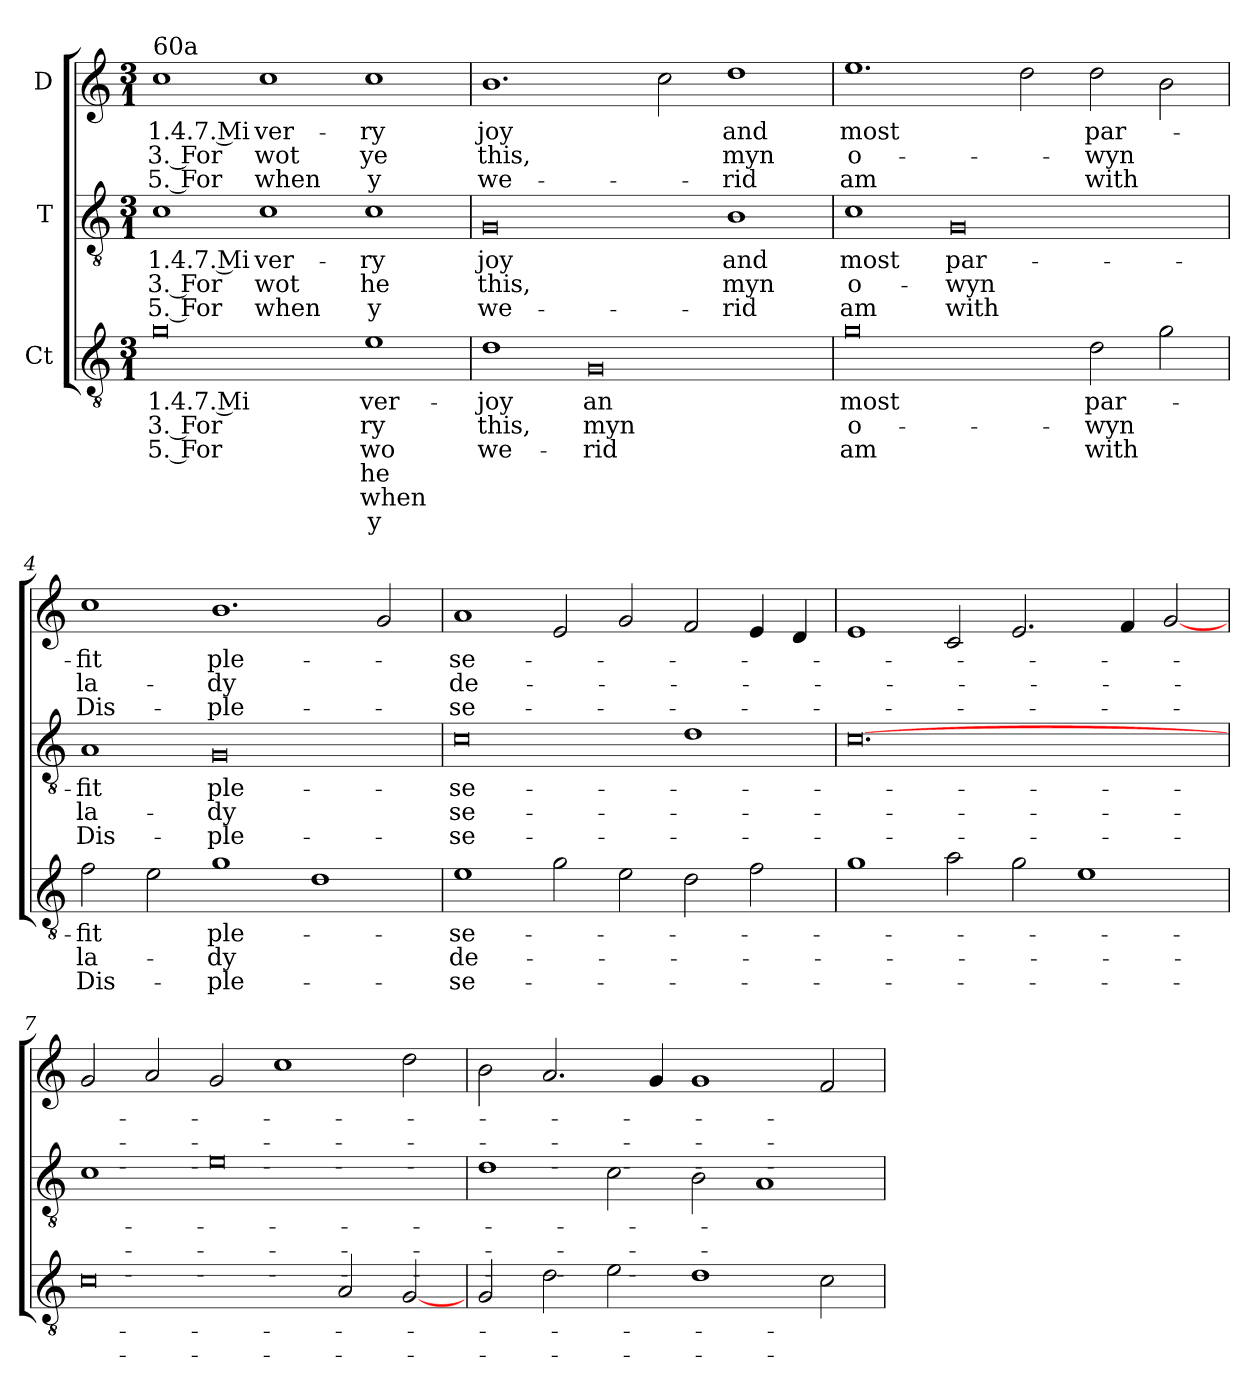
**kern	**text	**text	**text	**text	**text	**text	**kern	**text	**text	**text	**kern	**text	**text	**text
*part3	*part3	*part3	*part3	*part3	*part3	*part3	*part2	*part2	*part2	*part2	*part1	*part1	*part1	*part1
*staff3	*staff3	*staff3	*staff3	*staff3	*staff3	*staff3	*staff2	*staff2	*staff2	*staff2	*staff1	*staff1	*staff1	*staff1
*I"Ct	*	*	*	*	*	*	*I"T	*	*	*	*I"D	*	*	*
!!LO:PB:g=z
*clefGv2	*	*	*	*	*	*	*clefGv2	*	*	*	*clefG2	*	*	*
*ITrd7c12	*	*	*	*	*	*	*ITrd7c12	*	*	*	*	*	*	*
*k[]	*	*	*	*	*	*	*k[]	*	*	*	*k[]	*	*	*
*C:	*	*	*	*	*	*	*C:	*	*	*	*C:	*	*	*
*M3/1	*	*	*	*	*	*	*M3/1	*	*	*	*M3/1	*	*	*
=1	=1	=1	=1	=1	=1	=1	=1	=1	=1	=1	=1	=1	=1	=1
!	!LO:LY:b:color=#000000	!LO:LY:b:color=#000000	!LO:LY:b:color=#000000	!	!	!	!	!	!	!	!	!	!	!
!	!	!	!	!	!	!	!	!LO:LY:b:color=#000000	!LO:LY:b:color=#000000	!LO:LY:b:color=#000000	!	!	!	!
!	!	!	!	!	!	!	!	!	!	!	!LO:TX:a:t=60a	!	!	!
!	!	!	!	!	!	!	!	!	!	!	!	!LO:LY:b:color=#000000	!LO:LY:b:color=#000000	!LO:LY:b:color=#000000
0Gi\	1.4.7. Mi	3. For	5. For	.	.	.	1Ci\	1.4.7. Mi	3. For	5. For	1cci\	1.4.7. Mi	3. For	5. For
!	!	!	!	!	!	!	!	!LO:LY:b:color=#000000	!LO:LY:b:color=#000000	!LO:LY:b:color=#000000	!	!	!	!
!	!	!	!	!	!	!	!	!	!	!	!	!LO:LY:b:color=#000000	!LO:LY:b:color=#000000	!LO:LY:b:color=#000000
.	.	.	.	.	.	.	1Ci\	ver-	wot	when	1cci\	ver-	wot	when
!	!LO:LY:b:color=#000000	!LO:LY:b:color=#000000	!LO:LY:b:color=#000000	!LO:LY:b:color=#000000	!LO:LY:b:color=#000000	!LO:LY:b:color=#000000	!	!	!	!	!	!	!	!
!	!	!	!	!	!	!	!	!LO:LY:b:color=#000000	!LO:LY:b:color=#000000	!LO:LY:b:color=#000000	!	!	!	!
!	!	!	!	!	!	!	!	!	!	!	!	!LO:LY:b:color=#000000	!LO:LY:b:color=#000000	!LO:LY:b:color=#000000
1Ei\	ver-	-ry	wo	he	when	y	1Ci\	-ry	he	y	1cci\	-ry	ye	y
=2	=2	=2	=2	=2	=2	=2	=2	=2	=2	=2	=2	=2	=2	=2
!	!LO:LY:b:color=#000000	!LO:LY:b:color=#000000	!LO:LY:b:color=#000000	!	!	!	!	!	!	!	!	!	!	!
!	!	!	!	!	!	!	!	!LO:LY:b:color=#000000	!LO:LY:b:color=#000000	!LO:LY:b:color=#000000	!	!	!	!
!	!	!	!	!	!	!	!	!	!	!	!	!LO:LY:b:color=#000000	!LO:LY:b:color=#000000	!LO:LY:b:color=#000000
1Di\	joy	this,	we-	.	.	.	0GGi/	joy	this,	we-	1.bi/	joy	this,	we-
!	!LO:LY:b:color=#000000	!LO:LY:b:color=#000000	!LO:LY:b:color=#000000	!	!	!	!	!	!	!	!	!	!	!
0GGi/	an	myn	-rid	.	.	.	.	.	.	.	.	.	.	.
.	.	.	.	.	.	.	.	.	.	.	2cci\	.	.	.
!	!	!	!	!	!	!	!	!LO:LY:b:color=#000000	!LO:LY:b:color=#000000	!LO:LY:b:color=#000000	!	!	!	!
!	!	!	!	!	!	!	!	!	!	!	!	!LO:LY:b:color=#000000	!LO:LY:b:color=#000000	!LO:LY:b:color=#000000
.	.	.	.	.	.	.	1BBi/	and	myn	-rid	1ddi\	and	myn	-rid
=3	=3	=3	=3	=3	=3	=3	=3	=3	=3	=3	=3	=3	=3	=3
!	!LO:LY:b:color=#000000	!LO:LY:b:color=#000000	!LO:LY:b:color=#000000	!	!	!	!	!	!	!	!	!	!	!
!	!	!	!	!	!	!	!	!LO:LY:b:color=#000000	!LO:LY:b:color=#000000	!LO:LY:b:color=#000000	!	!	!	!
!	!	!	!	!	!	!	!	!	!	!	!	!LO:LY:b:color=#000000	!LO:LY:b:color=#000000	!LO:LY:b:color=#000000
0Gi\	most	o-	am	.	.	.	1Ci\	most	o-	am	1.eei\	most	o-	am
!	!	!	!	!	!	!	!	!LO:LY:b:color=#000000	!LO:LY:b:color=#000000	!LO:LY:b:color=#000000	!	!	!	!
.	.	.	.	.	.	.	0GGi/	par-	-wyn	with	.	.	.	.
.	.	.	.	.	.	.	.	.	.	.	2ddi\	.	.	.
!	!LO:LY:b:color=#000000	!LO:LY:b:color=#000000	!LO:LY:b:color=#000000	!	!	!	!	!	!	!	!	!	!	!
!	!	!	!	!	!	!	!	!	!	!	!	!LO:LY:b:color=#000000	!LO:LY:b:color=#000000	!LO:LY:b:color=#000000
2Di\	par-	-wyn	with	.	.	.	.	.	.	.	2ddi\	par-	-wyn	with
2Gi\	.	.	.	.	.	.	.	.	.	.	2bi\	.	.	.
=4	=4	=4	=4	=4	=4	=4	=4	=4	=4	=4	=4	=4	=4	=4
!	!LO:LY:b:color=#000000	!LO:LY:b:color=#000000	!LO:LY:b:color=#000000	!	!	!	!	!	!	!	!	!	!	!
!	!	!	!	!	!	!	!	!LO:LY:b:color=#000000	!LO:LY:b:color=#000000	!LO:LY:b:color=#000000	!	!	!	!
!	!	!	!	!	!	!	!	!	!	!	!	!LO:LY:b:color=#000000	!LO:LY:b:color=#000000	!LO:LY:b:color=#000000
2Fi\	-fit	la-	Dis-	.	.	.	1AAi/	-fit	la-	Dis-	1cci\	-fit	la-	Dis-
2Ei\	.	.	.	.	.	.	.	.	.	.	.	.	.	.
!	!LO:LY:b:color=#000000	!LO:LY:b:color=#000000	!LO:LY:b:color=#000000	!	!	!	!	!	!	!	!	!	!	!
!	!	!	!	!	!	!	!	!LO:LY:b:color=#000000	!LO:LY:b:color=#000000	!LO:LY:b:color=#000000	!	!	!	!
!	!	!	!	!	!	!	!	!	!	!	!	!LO:LY:b:color=#000000	!LO:LY:b:color=#000000	!LO:LY:b:color=#000000
1Gi\	ple-	-dy	-ple-	.	.	.	0GGi/	ple-	-dy	-ple-	1.bi/	ple-	-dy	-ple-
1Di\	.	.	.	.	.	.	.	.	.	.	.	.	.	.
.	.	.	.	.	.	.	.	.	.	.	2gi/	.	.	.
=5	=5	=5	=5	=5	=5	=5	=5	=5	=5	=5	=5	=5	=5	=5
!	!LO:LY:b:color=#000000	!LO:LY:b:color=#000000	!LO:LY:b:color=#000000	!	!	!	!	!	!	!	!	!	!	!
!	!	!	!	!	!	!	!	!LO:LY:b:color=#000000	!LO:LY:b:color=#000000	!LO:LY:b:color=#000000	!	!	!	!
!	!	!	!	!	!	!	!	!	!	!	!	!LO:LY:b:color=#000000	!LO:LY:b:color=#000000	!LO:LY:b:color=#000000
1Ei\	-se-	de-	-se-	.	.	.	0Ci\	-se-	se-	-se-	1ai/	-se-	de-	-se-
2Gi\	.	.	.	.	.	.	.	.	.	.	2ei/	.	.	.
2Ei\	.	.	.	.	.	.	.	.	.	.	2gi/	.	.	.
2Di\	.	.	.	.	.	.	1Di\	.	.	.	2fi/	.	.	.
2Fi\	.	.	.	.	.	.	.	.	.	.	4ei/	.	.	.
.	.	.	.	.	.	.	.	.	.	.	4di/	.	.	.
!!LO:LB:g=z
=6	=6	=6	=6	=6	=6	=6	=6	=6	=6	=6	=6	=6	=6	=6
1Gi\	.	.	.	.	.	.	[0.Ci\	.	.	.	1ei/	.	.	.
2Ai\	.	.	.	.	.	.	.	.	.	.	2ci/	.	.	.
2Gi\	.	.	.	.	.	.	.	.	.	.	2.ei/	.	.	.
1Ei\	.	.	.	.	.	.	.	.	.	.	.	.	.	.
.	.	.	.	.	.	.	.	.	.	.	4fi/	.	.	.
.	.	.	.	.	.	.	.	.	.	.	[2gi/	.	.	.
=7	=7	=7	=7	=7	=7	=7	=7	=7	=7	=7	=7	=7	=7	=7
0Ci\	.	.	.	.	.	.	1Ci\	.	.	.	2gi/	.	.	.
.	.	.	.	.	.	.	.	.	.	.	2ai/	.	.	.
.	.	.	.	.	.	.	0Ei\	.	.	.	2gi/	.	.	.
.	.	.	.	.	.	.	.	.	.	.	1cci\	.	.	.
2AAi/	.	.	.	.	.	.	.	.	.	.	.	.	.	.
[2GGi/	.	.	.	.	.	.	.	.	.	.	2ddi\	.	.	.
=8	=8	=8	=8	=8	=8	=8	=8	=8	=8	=8	=8	=8	=8	=8
2GGi/	.	.	.	.	.	.	1Di\	.	.	.	2bi\	.	.	.
2Di\	.	.	.	.	.	.	.	.	.	.	2.ai/	.	.	.
2Ei\	.	.	.	.	.	.	2Ci\	.	.	.	.	.	.	.
.	.	.	.	.	.	.	.	.	.	.	4gi/	.	.	.
1Di\	.	.	.	.	.	.	2BBi\	.	.	.	1gi/	.	.	.
.	.	.	.	.	.	.	1AAi/	.	.	.	.	.	.	.
2Ci\	.	.	.	.	.	.	.	.	.	.	2fi/	.	.	.
=	=	=	=	=	=	=	=	=	=	=	=	=	=	=
*-	*-	*-	*-	*-	*-	*-	*-	*-	*-	*-	*-	*-	*-	*-
